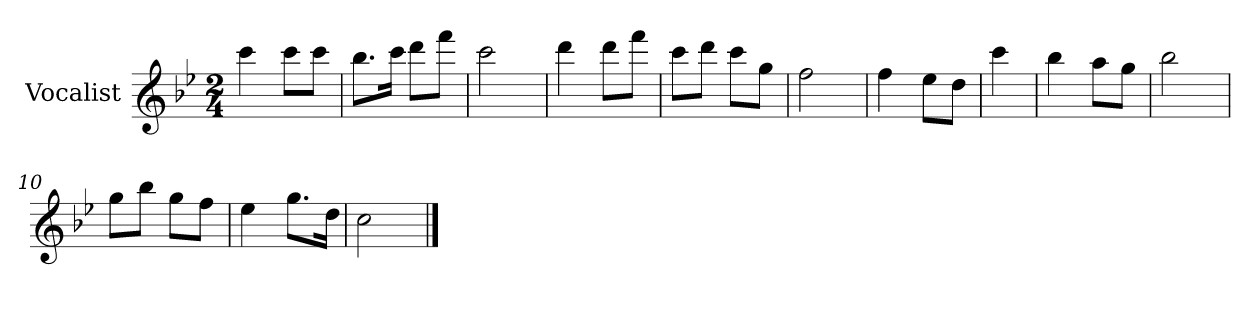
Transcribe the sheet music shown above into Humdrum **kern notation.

**kern
*part1
*staff1
*I"Vocalist
*k[b-e-]
*B-:
*M2/4
=
4ccc
8cccL
8cccJ
=1
8.bb-L
16cccJk
8dddL
8fffJ
=2
2ccc
=3
4ddd
8dddL
8fffJ
=4
8cccL
8dddJ
8cccL
8ggJ
=5
2ff
=6
4ff
8ee-L
8ddJ
=7
4ccc
=8
4bb-
8aaL
8ggJ
=9
2bb-
=10
8ggL
8bb-J
8ggL
8ffJ
=11
4ee-
8.ggL
16ddJk
=12
2cc
==
*-
